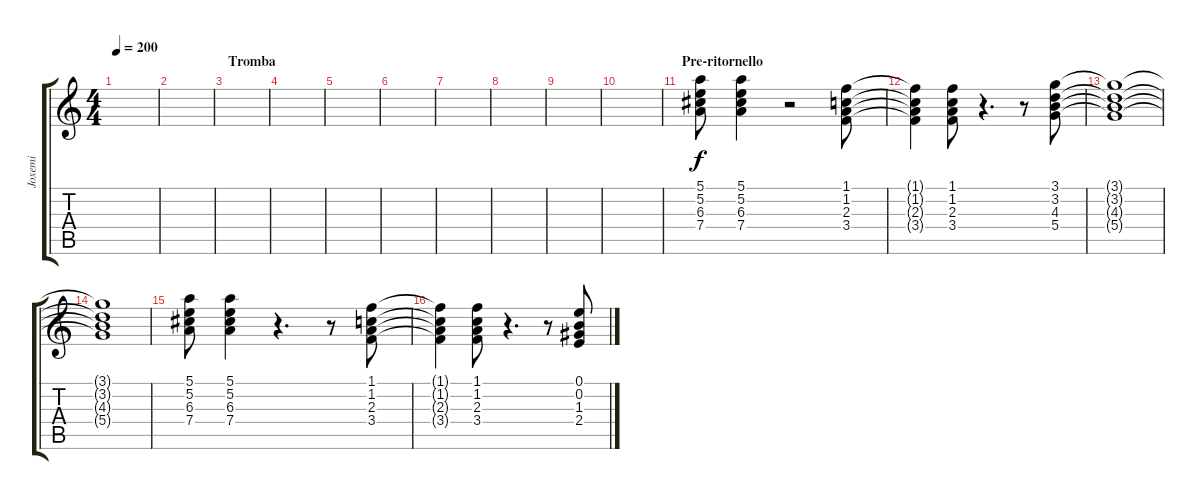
\track ("Joxemi" "Joxemi") {instrument distortionguitar}
\staff {score tabs}
\tuning (E4 B3 G3 D3 A2 E2) {hide}
\ts (4 4)
\tempo 200
\clef g2
\ks c
|
|
\section ("" "Tromba")
|
|
|
|
|
|
|
|
\section ("" "Pre-ritornello")
(5.1 5.2 6.3 7.4).8 (5.1 5.2 6.3 7.4).4 r.2 (1.1 1.2 2.3 3.4).8 |
(1.1{t} 1.2{t} 2.3{t} 3.4{t}).4 (1.1 1.2 2.3 3.4).8 r.4{d} r.8 (3.1 3.2 4.3 5.4).8 |
(3.1{t} 3.2{t} 4.3{t} 5.4{t}).1 |
(3.1{t} 3.2{t} 4.3{t} 5.4{t}).1 |
(5.1 5.2 6.3 7.4).8 (5.1 5.2 6.3 7.4).4 r.4{d} r.8 (1.1 1.2 2.3 3.4).8 |
(1.1{t} 1.2{t} 2.3{t} 3.4{t}).4 (1.1 1.2 2.3 3.4).8 r.4{d} r.8 (0.1 0.2 1.3 2.4).8
